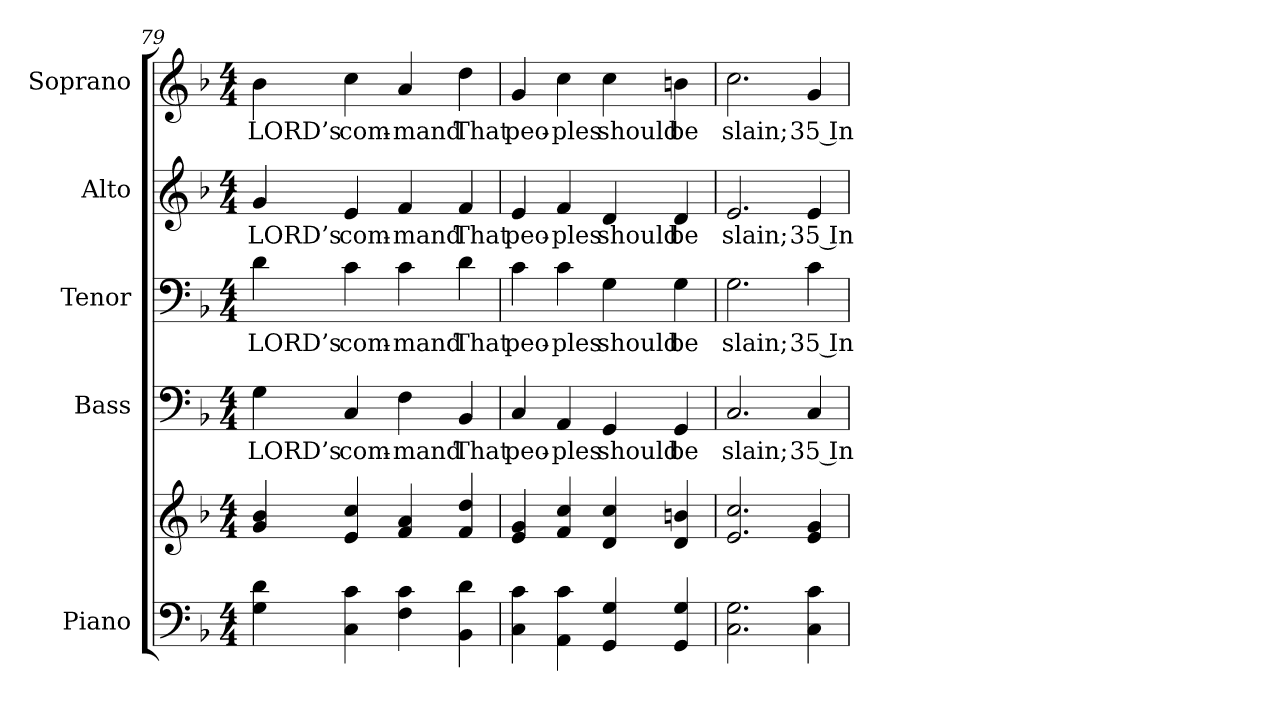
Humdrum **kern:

**kern	**kern	**kern	**text	**kern	**text	**kern	**text	**kern	**text
*part5	*part5	*part4	*part4	*part3	*part3	*part2	*part2	*part1	*part1
*staff6	*staff5	*staff4	*staff4	*staff3	*staff3	*staff2	*staff2	*staff1	*staff1
*I"Piano	*	*I"Bass	*	*I"Tenor	*	*I"Alto	*	*I"Soprano	*
*I'Pno.	*	*I'B.	*	*I'T.	*	*I'A.	*	*I'S.	*
*clefF4	*clefG2	*clefF4	*	*clefF4	*	*clefG2	*	*clefG2	*
*k[b-]	*k[b-]	*k[b-]	*	*k[b-]	*	*k[b-]	*	*k[b-]	*
*F:	*F:	*F:	*	*F:	*	*F:	*	*F:	*
*M4/4	*M4/4	*M4/4	*	*M4/4	*	*M4/4	*	*M4/4	*
=79	=79	=79	=79	=79	=79	=79	=79	=79	=79
!	!	!	!LO:LY:b:color=#000000	!	!	!	!	!	!
!	!	!	!	!	!LO:LY:b:color=#000000	!	!	!	!
!	!	!	!	!	!	!	!LO:LY:b:color=#000000	!	!
!	!	!	!	!	!	!	!	!	!LO:LY:b:color=#000000
4Gi\ 4di	4gi/ 4b-i	4Gi\	LORD’s	4di\	LORD’s	4gi/	LORD’s	4b-i\	LORD’s
!	!	!	!LO:LY:b:color=#000000	!	!	!	!	!	!
!	!	!	!	!	!LO:LY:b:color=#000000	!	!	!	!
!	!	!	!	!	!	!	!LO:LY:b:color=#000000	!	!
!	!	!	!	!	!	!	!	!	!LO:LY:b:color=#000000
4Ci\ 4ci	4ei/ 4cci	4Ci/	com-	4ci\	com-	4ei/	com-	4cci\	com-
!	!	!	!LO:LY:b:color=#000000	!	!	!	!	!	!
!	!	!	!	!	!LO:LY:b:color=#000000	!	!	!	!
!	!	!	!	!	!	!	!LO:LY:b:color=#000000	!	!
!	!	!	!	!	!	!	!	!	!LO:LY:b:color=#000000
4Fi\ 4ci	4fi/ 4ai	4Fi\	-mand	4ci\	-mand	4fi/	-mand	4ai/	-mand
!	!	!	!LO:LY:b:color=#000000	!	!	!	!	!	!
!	!	!	!	!	!LO:LY:b:color=#000000	!	!	!	!
!	!	!	!	!	!	!	!LO:LY:b:color=#000000	!	!
!	!	!	!	!	!	!	!	!	!LO:LY:b:color=#000000
4BB-i\ 4di	4fi/ 4ddi	4BB-i/	That	4di\	That	4fi/	That	4ddi\	That
=80	=80	=80	=80	=80	=80	=80	=80	=80	=80
!	!	!	!LO:LY:b:color=#000000	!	!	!	!	!	!
!	!	!	!	!	!LO:LY:b:color=#000000	!	!	!	!
!	!	!	!	!	!	!	!LO:LY:b:color=#000000	!	!
!	!	!	!	!	!	!	!	!	!LO:LY:b:color=#000000
4Ci\ 4ci	4ei/ 4gi	4Ci/	peo-	4ci\	peo-	4ei/	peo-	4gi/	peo-
!	!	!	!LO:LY:b:color=#000000	!	!	!	!	!	!
!	!	!	!	!	!LO:LY:b:color=#000000	!	!	!	!
!	!	!	!	!	!	!	!LO:LY:b:color=#000000	!	!
!	!	!	!	!	!	!	!	!	!LO:LY:b:color=#000000
4AAi\ 4ci	4fi/ 4cci	4AAi/	-ples	4ci\	-ples	4fi/	-ples	4cci\	-ples
!	!	!	!LO:LY:b:color=#000000	!	!	!	!	!	!
!	!	!	!	!	!LO:LY:b:color=#000000	!	!	!	!
!	!	!	!	!	!	!	!LO:LY:b:color=#000000	!	!
!	!	!	!	!	!	!	!	!	!LO:LY:b:color=#000000
4GGi/ 4Gi	4di/ 4cci	4GGi/	should	4Gi\	should	4di/	should	4cci\	should
!	!	!	!LO:LY:b:color=#000000	!	!	!	!	!	!
!	!	!	!	!	!LO:LY:b:color=#000000	!	!	!	!
!	!	!	!	!	!	!	!LO:LY:b:color=#000000	!	!
!	!	!	!	!	!	!	!	!	!LO:LY:b:color=#000000
4GGi/ 4Gi	4di/ 4bni	4GGi/	be	4Gi\	be	4di/	be	4bni\	be
=81	=81	=81	=81	=81	=81	=81	=81	=81	=81
!	!	!	!LO:LY:b:color=#000000	!	!	!	!	!	!
!	!	!	!	!	!LO:LY:b:color=#000000	!	!	!	!
!	!	!	!	!	!	!	!LO:LY:b:color=#000000	!	!
!	!	!	!	!	!	!	!	!	!LO:LY:b:color=#000000
2.Ci\ 2.Gi	2.ei/ 2.cci	2.Ci/	slain;	2.Gi\	slain;	2.ei/	slain;	2.cci\	slain;
!	!	!	!LO:LY:b:color=#000000	!	!	!	!	!	!
!	!	!	!	!	!LO:LY:b:color=#000000	!	!	!	!
!	!	!	!	!	!	!	!LO:LY:b:color=#000000	!	!
!	!	!	!	!	!	!	!	!	!LO:LY:b:color=#000000
4Ci\ 4ci	4ei/ 4gi	4Ci/	35 In-	4ci\	35 In-	4ei/	35 In-	4gi/	35 In-
=	=	=	=	=	=	=	=	=	=
*-	*-	*-	*-	*-	*-	*-	*-	*-	*-
